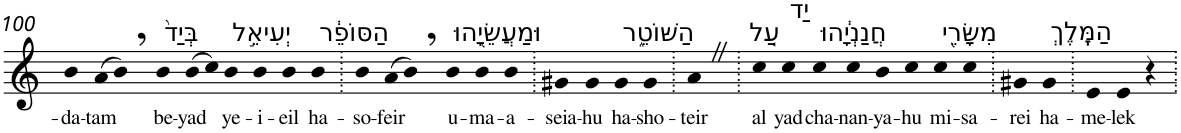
**kern	**text
*part1	*part1
*staff1	*staff1
*I"Piano	*
*I'Pno	*
!!LO:PB:g=z
*clefG2	*
*k[]	*
=100	=100
!	!LO:LY:b
4b	-da-
!	!LO:LY:b
(>8a	-tam
8b,)	.
!LO:TX:a:t=בְּיַד֙	!
!	!LO:LY:b
4b	be-
!	!LO:LY:b
(>8b	-yad
8cc)	.
!LO:TX:a:t=יְעִיאֵ֣ל	!
!	!LO:LY:b
4b	ye-
!	!LO:LY:b
4b	-i-
!	!LO:LY:b
4b	-eil
!LO:TX:a:t=הַסּוֹפֵ֔ר	!
!	!LO:LY:b
4b	ha-
=101.	=101.
!	!LO:LY:b
4b	-so-
!	!LO:LY:b
(>8a	-feir
8b,)	.
!LO:TX:a:t=וּמַעֲשֵׂיָ֖הוּ	!
!	!LO:LY:b
4b	u-
!	!LO:LY:b
4b	-ma-
!	!LO:LY:b
4b	-a-
=102.	=102.
!	!LO:LY:b
4g#X	-seia-
!	!LO:LY:b
4g#	-hu
!LO:TX:a:t=הַשּׁוֹטֵ֑ר	!
!	!LO:LY:b
4g#	ha-
!	!LO:LY:b
4g#	-sho-
=103.	=103.
!	!LO:LY:b
4aZ	-teir
=104.	=104.
!LO:TX:a:t=עַ֚ל	!
!	!LO:LY:b
4cc	al
!LO:TX:a:t=יַד	!
!	!LO:LY:b
4cc	yad
!LO:TX:a:t=חֲנַנְיָ֔הוּ	!
!	!LO:LY:b
4cc	cha-
!	!LO:LY:b
4cc	-nan-
!	!LO:LY:b
4b	-ya-
!	!LO:LY:b
4cc	-hu
!LO:TX:a:t=מִשָּׂרֵ֖י	!
!	!LO:LY:b
4cc	mi-
!	!LO:LY:b
4cc	-sa-
=105.	=105.
!	!LO:LY:b
4g#X	-rei
!LO:TX:a:t=הַמֶּֽלֶךְ	!
!	!LO:LY:b
4g#	ha-
=106.	=106.
!	!LO:LY:b
4e	-me-
!	!LO:LY:b
4e	-lek
4r	.
=.	=.
*-	*-
